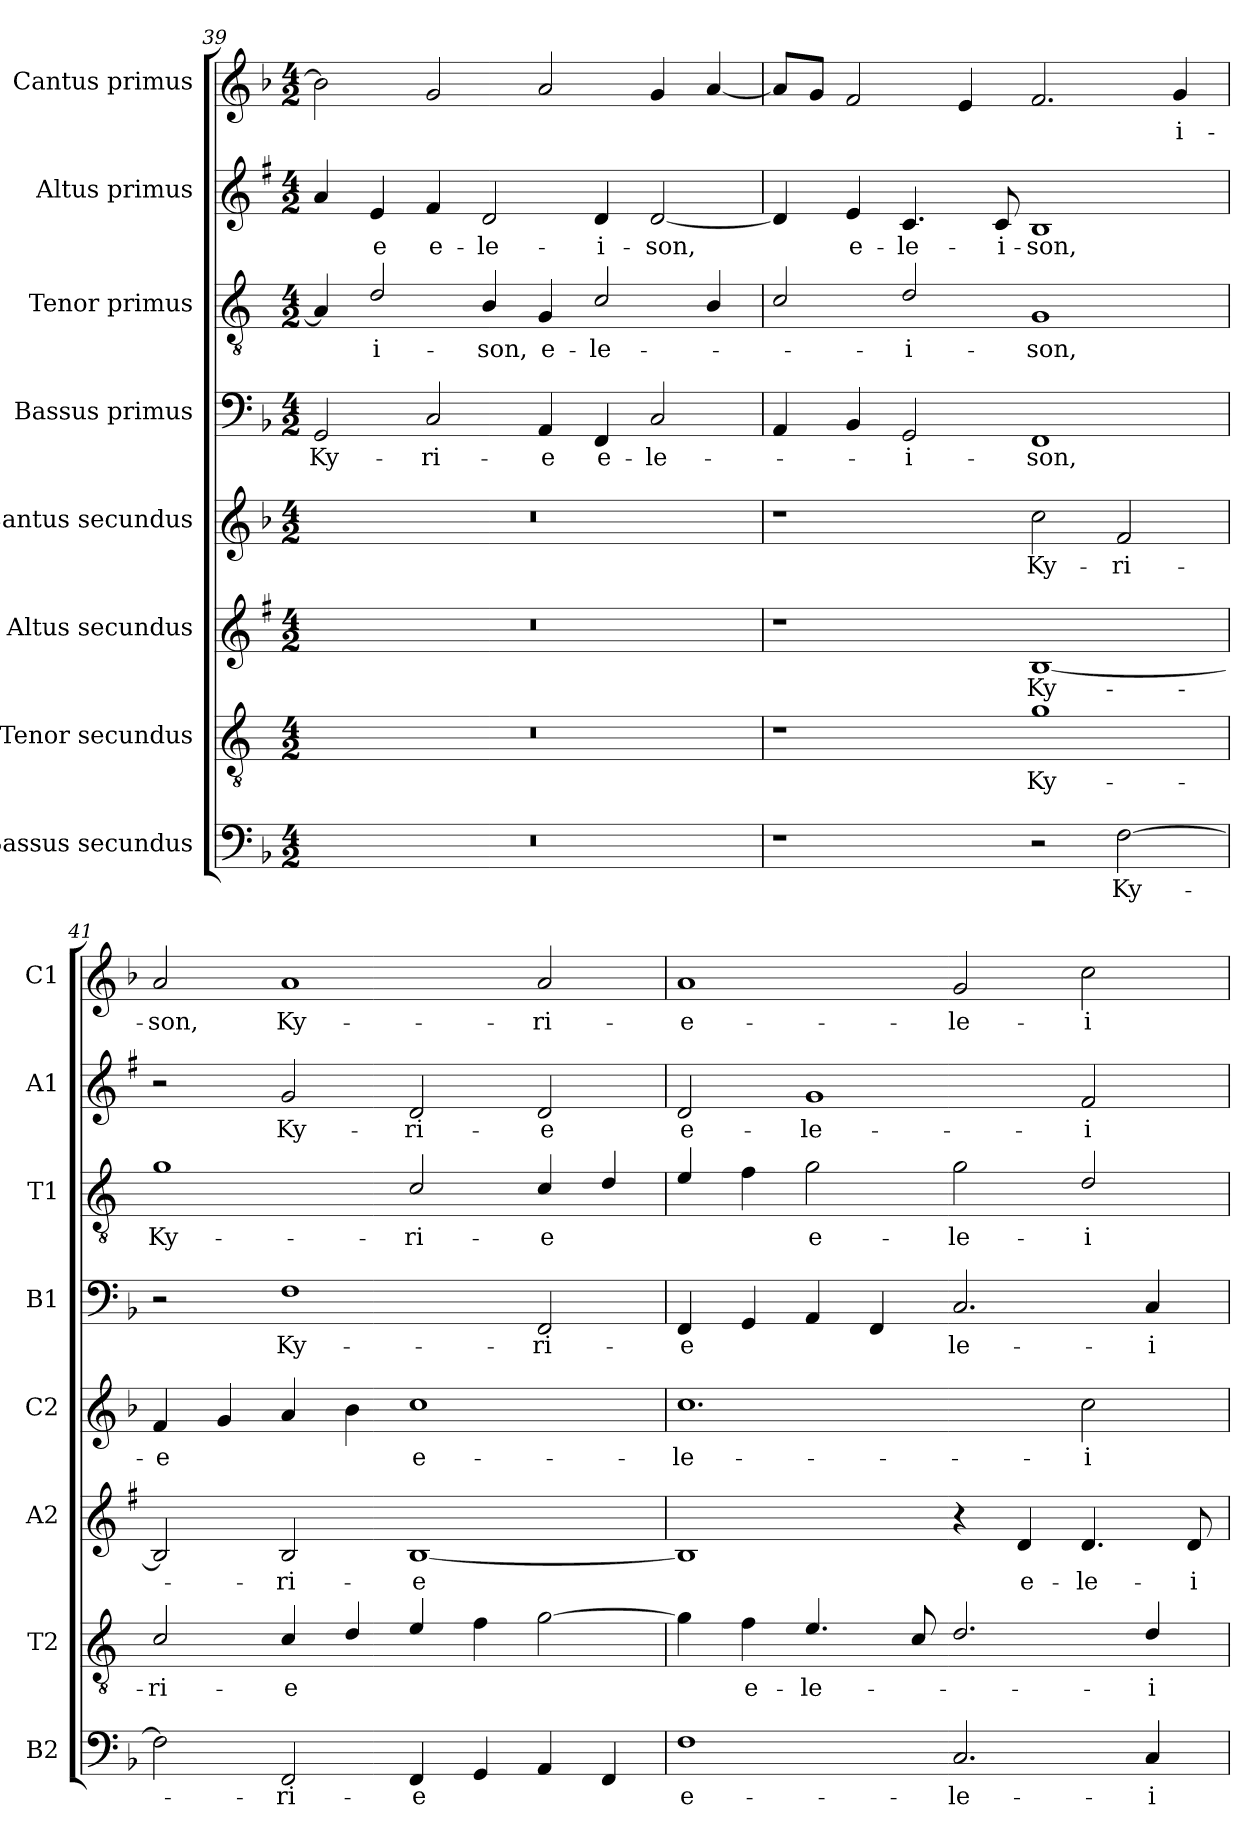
**kern	**text	**kern	**text	**kern	**text	**kern	**text	**kern	**text	**kern	**text	**kern	**text	**kern	**text
*part8	*part8	*part7	*part7	*part6	*part6	*part5	*part5	*part4	*part4	*part3	*part3	*part2	*part2	*part1	*part1
*staff8	*staff8	*staff7	*staff7	*staff6	*staff6	*staff5	*staff5	*staff4	*staff4	*staff3	*staff3	*staff2	*staff2	*staff1	*staff1
*I"Bassus secundus	*	*I"Tenor secundus	*	*I"Altus secundus	*	*I"Cantus secundus	*	*I"Bassus primus	*	*I"Tenor primus	*	*I"Altus primus	*	*I"Cantus primus	*
*I'B2	*	*I'T2	*	*I'A2	*	*I'C2	*	*I'B1	*	*I'T1	*	*I'A1	*	*I'C1	*
!!LO:LB:g=z
*clefF4	*	*clefGv2	*	*clefG2	*	*clefG2	*	*clefF4	*	*clefGv2	*	*clefG2	*	*clefG2	*
*	*	*ITrd4c7	*	*ITrd1c2	*	*	*	*	*	*ITrd4c7	*	*ITrd1c2	*	*	*
*k[b-]	*	*k[b-]	*	*k[b-]	*	*k[b-]	*	*k[b-]	*	*k[b-]	*	*k[b-]	*	*k[b-]	*
*F:	*	*F:	*	*F:	*	*F:	*	*F:	*	*F:	*	*F:	*	*F:	*
*M4/2	*	*M4/2	*	*M4/2	*	*M4/2	*	*M4/2	*	*M4/2	*	*M4/2	*	*M4/2	*
=39	=39	=39	=39	=39	=39	=39	=39	=39	=39	=39	=39	=39	=39	=39	=39
!	!	!	!	!	!	!	!	!	!LO:LY:b	!	!	!	!	!	!
0r	.	0r	.	0r	.	0r	.	2GG/	Ky-	4D/]	.	4g/	.	2b-\]	.
!	!	!	!	!	!	!	!	!	!	!	!LO:LY:b	!	!LO:LY:b	!	!
.	.	.	.	.	.	.	.	.	.	2G/	-i-	4d/	-e	.	.
!	!	!	!	!	!	!	!	!	!LO:LY:b	!	!	!	!LO:LY:b	!	!
.	.	.	.	.	.	.	.	2C/	-ri-	.	.	4e/	e-	2g/	.
!	!	!	!	!	!	!	!	!	!	!	!LO:LY:b	!	!LO:LY:b	!	!
.	.	.	.	.	.	.	.	.	.	4E/	-son,	2c/	-le-	.	.
!	!	!	!	!	!	!	!	!	!LO:LY:b	!	!LO:LY:b	!	!	!	!
.	.	.	.	.	.	.	.	4AA/	-e	4C/	e-	.	.	2a/	.
!	!	!	!	!	!	!	!	!	!LO:LY:b	!	!LO:LY:b	!	!LO:LY:b	!	!
.	.	.	.	.	.	.	.	4FF/	e-	2F/	-le-	4c/	-i-	.	.
!	!	!	!	!	!	!	!	!	!LO:LY:b	!	!	!	!LO:LY:b	!	!
.	.	.	.	.	.	.	.	2C/	-le-	.	.	[2c/	-son,	4g/	.
.	.	.	.	.	.	.	.	.	.	4E/	.	.	.	[4a/	.
=40	=40	=40	=40	=40	=40	=40	=40	=40	=40	=40	=40	=40	=40	=40	=40
1r	.	1r	.	1r	.	1r	.	4AA/	.	2F/	.	4c/]	.	8a/L]	.
.	.	.	.	.	.	.	.	.	.	.	.	.	.	8g/J	.
!	!	!	!	!	!	!	!	!	!	!	!	!	!LO:LY:b	!	!
.	.	.	.	.	.	.	.	4BB-/	.	.	.	4d/	e-	2f/	.
!	!	!	!	!	!	!	!	!	!LO:LY:b	!	!LO:LY:b	!	!LO:LY:b	!	!
.	.	.	.	.	.	.	.	2GG/	-i-	2G/	-i-	4.B-/	-le-	.	.
.	.	.	.	.	.	.	.	.	.	.	.	.	.	4e/	.
!	!	!	!	!	!	!	!	!	!	!	!	!	!LO:LY:b	!	!
.	.	.	.	.	.	.	.	.	.	.	.	8B-/	-i-	.	.
!	!	!	!LO:LY:b	!	!LO:LY:b	!	!LO:LY:b	!	!LO:LY:b	!	!LO:LY:b	!	!LO:LY:b	!	!
2r	.	1c	Ky-	[1A	Ky-	2cc\	Ky-	1FF	-son,	1C	-son,	1A	-son,	2.f/	.
!	!LO:LY:b	!	!	!	!	!	!LO:LY:b	!	!	!	!	!	!	!	!
[2F\	Ky-	.	.	.	.	2f/	-ri-	.	.	.	.	.	.	.	.
!	!	!	!	!	!	!	!	!	!	!	!	!	!	!	!LO:LY:b
.	.	.	.	.	.	.	.	.	.	.	.	.	.	4g/	-i-
=41	=41	=41	=41	=41	=41	=41	=41	=41	=41	=41	=41	=41	=41	=41	=41
!	!	!	!LO:LY:b	!	!	!	!LO:LY:b	!	!	!	!LO:LY:b	!	!	!	!LO:LY:b
2F\]	.	2F/	-ri-	2A/]	.	4f/	-e	2r	.	1c	Ky-	2r	.	2a/	-son,
.	.	.	.	.	.	4g/	.	.	.	.	.	.	.	.	.
!	!LO:LY:b	!	!LO:LY:b	!	!LO:LY:b	!	!	!	!LO:LY:b	!	!	!	!LO:LY:b	!	!LO:LY:b
2FF/	-ri-	4F/	-e	2A/	-ri-	4a/	.	1F	Ky-	.	.	2f/	Ky-	1a	Ky-
.	.	4G/	.	.	.	4b-\	.	.	.	.	.	.	.	.	.
!	!LO:LY:b	!	!	!	!LO:LY:b	!	!LO:LY:b	!	!	!	!LO:LY:b	!	!LO:LY:b	!	!
4FF/	-e	4A/	.	[1A	-e	1cc	e-	.	.	2F/	-ri-	2c/	-ri-	.	.
4GG/	.	4B-\	.	.	.	.	.	.	.	.	.	.	.	.	.
!	!	!	!	!	!	!	!	!	!LO:LY:b	!	!LO:LY:b	!	!LO:LY:b	!	!LO:LY:b
4AA/	.	[2c\	.	.	.	.	.	2FF/	-ri-	4F/	-e	2c/	-e	2a/	-ri-
4FF/	.	.	.	.	.	.	.	.	.	4G/	.	.	.	.	.
=42	=42	=42	=42	=42	=42	=42	=42	=42	=42	=42	=42	=42	=42	=42	=42
!	!LO:LY:b	!	!	!	!	!	!LO:LY:b	!	!LO:LY:b	!	!	!	!LO:LY:b	!	!LO:LY:b
1F	e-	4c\]	.	1A]	.	1.cc	-le-	4FF/	-e	4A/	.	2c/	e-	1a	-e-
!	!	!	!LO:LY:b	!	!	!	!	!	!	!	!	!	!	!	!
.	.	4B-\	e-	.	.	.	.	4GG/	.	4B-\	.	.	.	.	.
!	!	!	!LO:LY:b	!	!	!	!	!	!	!	!LO:LY:b	!	!LO:LY:b	!	!
.	.	4.A/	-le-	.	.	.	.	4AA/	.	2c\	e-	1f	-le-	.	.
.	.	.	.	.	.	.	.	4FF/	.	.	.	.	.	.	.
.	.	8F/	.	.	.	.	.	.	.	.	.	.	.	.	.
!	!LO:LY:b	!	!	!	!	!	!	!	!LO:LY:b	!	!LO:LY:b	!	!	!	!LO:LY:b
2.C/	-le-	2.G/	.	4r	.	.	.	2.C/	le-	2c\	-le-	.	.	2g/	-le-
!	!	!	!	!	!LO:LY:b	!	!	!	!	!	!	!	!	!	!
.	.	.	.	4c/	e-	.	.	.	.	.	.	.	.	.	.
!	!	!	!	!	!LO:LY:b	!	!LO:LY:b	!	!	!	!LO:LY:b	!	!LO:LY:b	!	!LO:LY:b
.	.	.	.	4.c/	-le-	2cc\	-i-	.	.	2G/	-i-	2e/	-i-	2cc\	-i-
!	!LO:LY:b	!	!LO:LY:b	!	!	!	!	!	!LO:LY:b	!	!	!	!	!	!
4C/	-i-	4G/	-i-	.	.	.	.	4C/	-i-	.	.	.	.	.	.
!	!	!	!	!	!LO:LY:b	!	!	!	!	!	!	!	!	!	!
.	.	.	.	8c/	-i-	.	.	.	.	.	.	.	.	.	.
=	=	=	=	=	=	=	=	=	=	=	=	=	=	=	=
*-	*-	*-	*-	*-	*-	*-	*-	*-	*-	*-	*-	*-	*-	*-	*-
